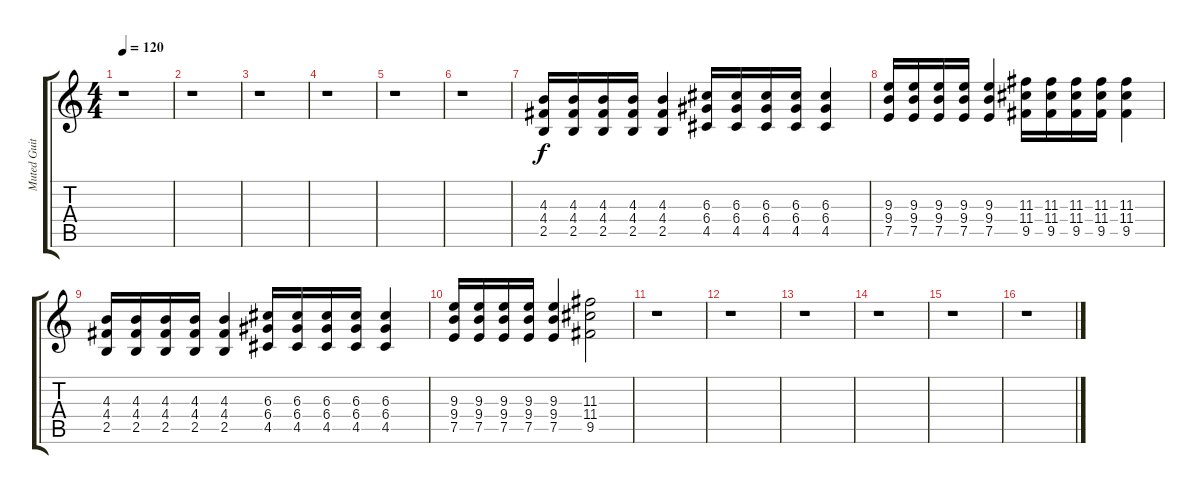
\track ("Muted Guitar" "Muted Guit") {instrument electricguitarmuted}
\staff {score tabs}
\tuning (E4 B3 G3 D3 A2 E2) {hide}
\ts (4 4)
\tempo 120
\clef g2
\ks c
r.1{dy f} |
r.1 |
r.1 |
r.1 |
r.1 |
r.1 |
(4.3 4.4 2.5).16 (4.3 4.4 2.5).16 (4.3 4.4 2.5).16 (4.3 4.4 2.5).16 (4.3 4.4 2.5).4 (6.3 6.4 4.5).16 (6.3 6.4 4.5).16 (6.3 6.4 4.5).16 (6.3 6.4 4.5).16 (6.3 6.4 4.5).4 |
(9.3 9.4 7.5).16 (9.3 9.4 7.5).16 (9.3 9.4 7.5).16 (9.3 9.4 7.5).16 (9.3 9.4 7.5).4 (11.3 11.4 9.5).16 (11.3 11.4 9.5).16 (11.3 11.4 9.5).16 (11.3 11.4 9.5).16 (11.3 11.4 9.5).4 |
(4.3 4.4 2.5).16 (4.3 4.4 2.5).16 (4.3 4.4 2.5).16 (4.3 4.4 2.5).16 (4.3 4.4 2.5).4 (6.3 6.4 4.5).16 (6.3 6.4 4.5).16 (6.3 6.4 4.5).16 (6.3 6.4 4.5).16 (6.3 6.4 4.5).4 |
(9.3 9.4 7.5).16 (9.3 9.4 7.5).16 (9.3 9.4 7.5).16 (9.3 9.4 7.5).16 (9.3 9.4 7.5).4 (11.3 11.4 9.5).2 |
r.1 |
r.1 |
r.1 |
r.1 |
r.1 |
r.1
